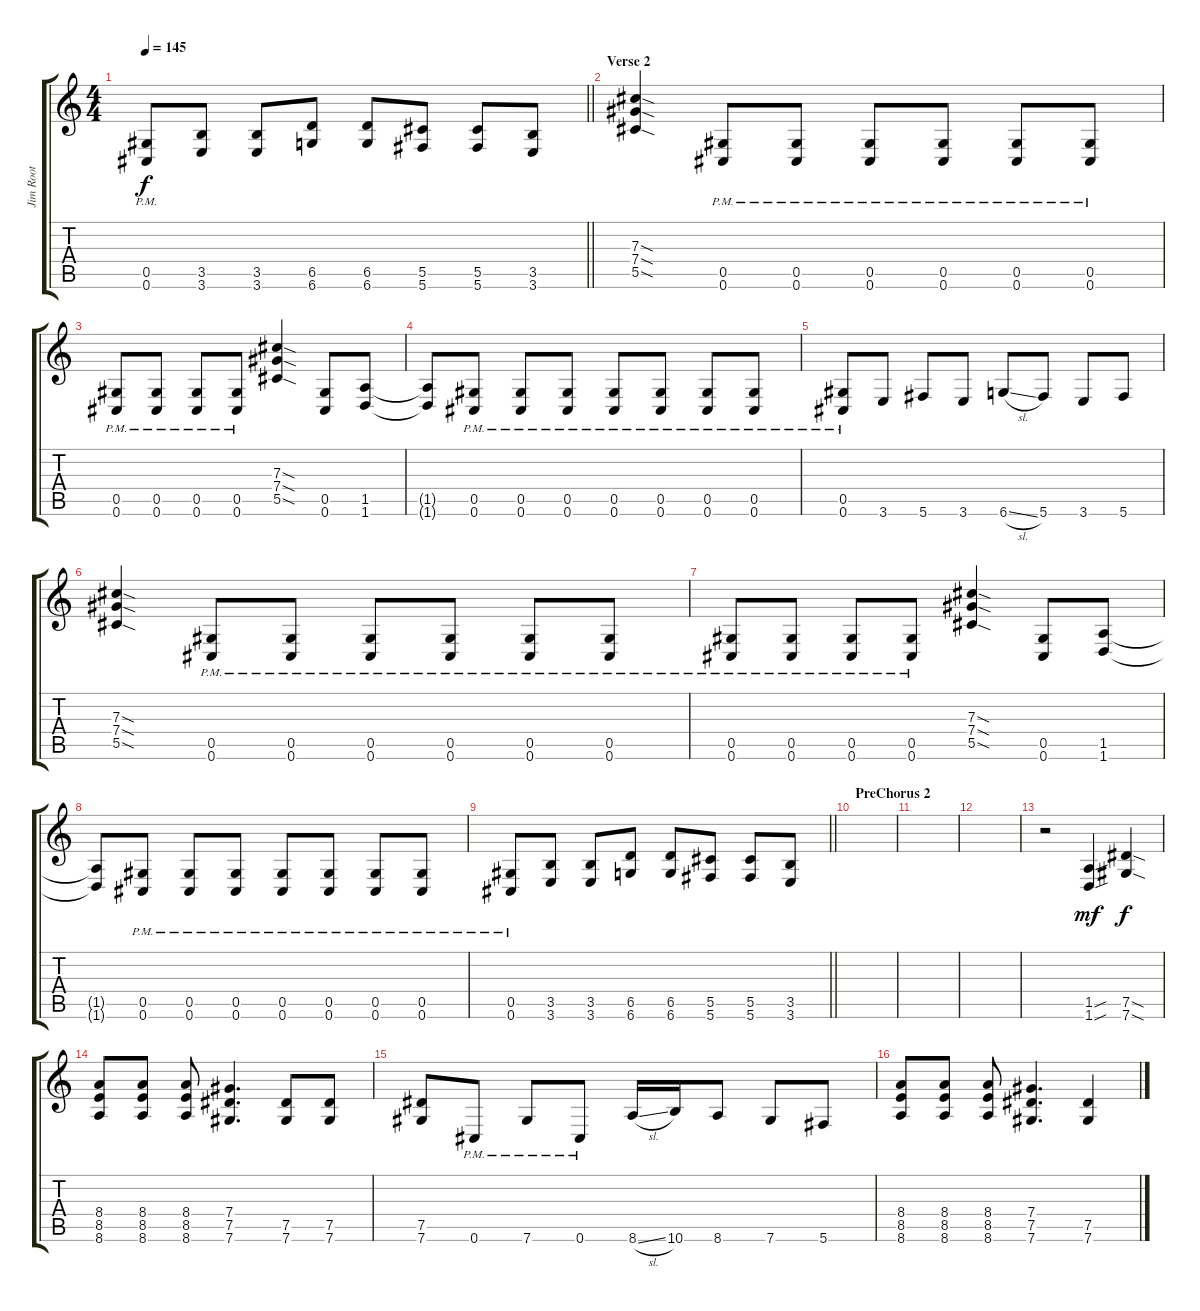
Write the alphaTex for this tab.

\track ("Jim Root" "Jim Root") {instrument overdrivenguitar}
\staff {score tabs}
\tuning (Eb4 Bb3 Gb3 Db3 Ab2 Db2) {hide}
\ts (4 4)
\tempo 145
\clef g2
\barLineRight lightlight
\ks c
(0.5{pm} 0.6{pm}).8{dy f} (3.5 3.6).8 (3.5 3.6).8 (6.5 6.6).8 (6.5 6.6).8 (5.5 5.6).8 (5.5 5.6).8 (3.5 3.6).8 |
\section ("" "Verse 2")
(7.3{sod} 7.4{sod} 5.5{sod}).4 (0.5{pm} 0.6{pm}).8 (0.5{pm} 0.6{pm}).8 (0.5{pm} 0.6{pm}).8 (0.5{pm} 0.6{pm}).8 (0.5{pm} 0.6{pm}).8 (0.5{pm} 0.6{pm}).8 |
(0.5{pm} 0.6{pm}).8 (0.5{pm} 0.6{pm}).8 (0.5{pm} 0.6{pm}).8 (0.5{pm} 0.6{pm}).8 (7.3{sod} 7.4{sod} 5.5{sod}).4 (0.5 0.6).8 (1.5 1.6).8 |
(1.5{t} 1.6{t}).8 (0.5{pm} 0.6{pm}).8 (0.5{pm} 0.6{pm}).8 (0.5{pm} 0.6{pm}).8 (0.5{pm} 0.6{pm}).8 (0.5{pm} 0.6{pm}).8 (0.5{pm} 0.6{pm}).8 (0.5{pm} 0.6{pm}).8 |
(0.5{pm} 0.6{pm}).8 3.6.8 5.6.8 3.6.8 6.6{sl}.8 5.6.8 3.6.8 5.6.8 |
(7.3{sod} 7.4{sod} 5.5{sod}).4 (0.5{pm} 0.6{pm}).8 (0.5{pm} 0.6{pm}).8 (0.5{pm} 0.6{pm}).8 (0.5{pm} 0.6{pm}).8 (0.5{pm} 0.6{pm}).8 (0.5{pm} 0.6{pm}).8 |
(0.5{pm} 0.6{pm}).8 (0.5{pm} 0.6{pm}).8 (0.5{pm} 0.6{pm}).8 (0.5{pm} 0.6{pm}).8 (7.3{sod} 7.4{sod} 5.5{sod}).4 (0.5 0.6).8 (1.5 1.6).8 |
(1.5{t} 1.6{t}).8 (0.5{pm} 0.6{pm}).8 (0.5{pm} 0.6{pm}).8 (0.5{pm} 0.6{pm}).8 (0.5{pm} 0.6{pm}).8 (0.5{pm} 0.6{pm}).8 (0.5{pm} 0.6{pm}).8 (0.5{pm} 0.6{pm}).8 |
\barLineRight lightlight
(0.5{pm} 0.6{pm}).8 (3.5 3.6).8 (3.5 3.6).8 (6.5 6.6).8 (6.5 6.6).8 (5.5 5.6).8 (5.5 5.6).8 (3.5 3.6).8 |
\section ("" "PreChorus 2")
|
|
|
r.2 (1.5{sou} 1.6{sou}).4{dy mf} (7.5{sod} 7.6{sod}).4{dy f} |
(8.4 8.5 8.6).8 (8.4 8.5 8.6).8 (8.4 8.5 8.6).8 (7.4 7.5 7.6).4{d} (7.5 7.6).8 (7.5 7.6).8 |
(7.5 7.6).8 0.6{pm}.8 7.6{pm}.8 0.6{pm}.8 8.6{sl}.16 10.6.16 8.6.8 7.6.8 5.6.8 |
(8.4 8.5 8.6).8 (8.4 8.5 8.6).8 (8.4 8.5 8.6).8 (7.4 7.5 7.6).4{d} (7.5 7.6).4
